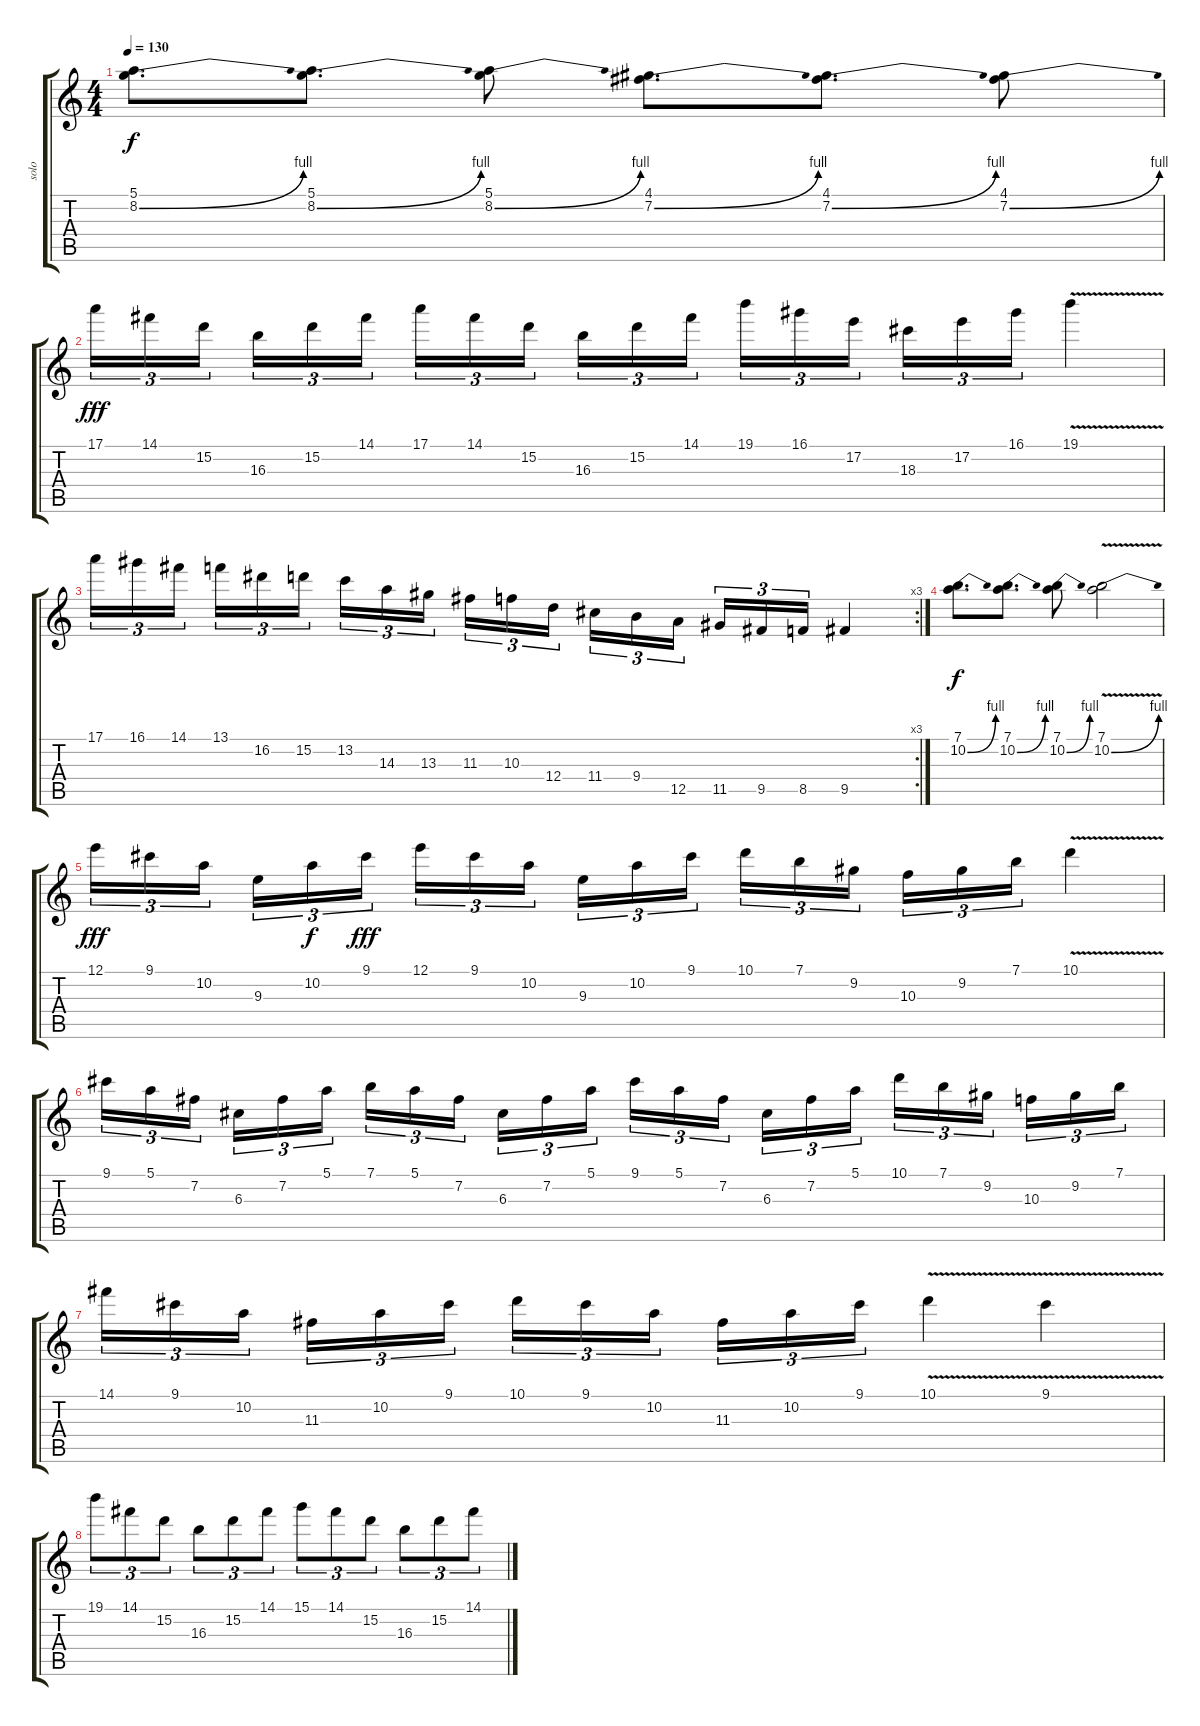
\track ("solo" "solo") {solo instrument overdrivenguitar}
\staff {score tabs}
\tuning (E4 B3 G3 D3 A2 E2) {hide}
\ts (4 4)
\tempo 130
\clef g2
\ks c
(5.1 8.2{be (bend 0 0 60 4)}).8{d dy f} (5.1 8.2{be (bend 0 0 60 4)}).8{d} (5.1 8.2{be (bend 0 0 60 4)}).8 (4.1 7.2{be (bend 0 0 60 4)}).8{d} (4.1 7.2{be (bend 0 0 60 4)}).8{d} (4.1 7.2{be (bend 0 0 60 4)}).8 |
17.1.16{tu (3 2) dy fff} 14.1.16{tu (3 2)} 15.2.16{tu (3 2) beam splitsecondary} 16.3.16{tu (3 2)} 15.2.16{tu (3 2)} 14.1.16{tu (3 2)} 17.1.16{tu (3 2)} 14.1.16{tu (3 2)} 15.2.16{tu (3 2) beam splitsecondary} 16.3.16{tu (3 2)} 15.2.16{tu (3 2)} 14.1.16{tu (3 2)} 19.1.16{tu (3 2)} 16.1.16{tu (3 2)} 17.2.16{tu (3 2) beam splitsecondary} 18.3.16{tu (3 2)} 17.2.16{tu (3 2)} 16.1.16{tu (3 2)} 19.1{v}.4 |
\rc 3
17.1.16{tu (3 2)} 16.1.16{tu (3 2)} 14.1.16{tu (3 2) beam splitsecondary} 13.1.16{tu (3 2)} 16.2.16{tu (3 2)} 15.2.16{tu (3 2)} 13.2.16{tu (3 2)} 14.3.16{tu (3 2)} 13.3.16{tu (3 2) beam splitsecondary} 11.3.16{tu (3 2)} 10.3.16{tu (3 2)} 12.4.16{tu (3 2)} 11.4.16{tu (3 2)} 9.4.16{tu (3 2)} 12.5.16{tu (3 2) beam splitsecondary} 11.5.16{tu (3 2)} 9.5.16{tu (3 2)} 8.5.16{tu (3 2)} 9.5.4 |
(7.1 10.2{be (bend 0 0 60 4)}).8{d dy f} (7.1 10.2{be (bend 0 0 60 4)}).8{d} (7.1 10.2{be (bend 0 0 60 4)}).8 (7.1 10.2{be (bend 0 0 60 4) v}).2 |
12.1.16{tu (3 2) dy fff} 9.1.16{tu (3 2)} 10.2.16{tu (3 2) beam splitsecondary} 9.3.16{tu (3 2)} 10.2.16{tu (3 2) dy f} 9.1.16{tu (3 2) dy fff} 12.1.16{tu (3 2)} 9.1.16{tu (3 2)} 10.2.16{tu (3 2) beam splitsecondary} 9.3.16{tu (3 2)} 10.2.16{tu (3 2)} 9.1.16{tu (3 2)} 10.1.16{tu (3 2)} 7.1.16{tu (3 2)} 9.2.16{tu (3 2) beam splitsecondary} 10.3.16{tu (3 2)} 9.2.16{tu (3 2)} 7.1.16{tu (3 2)} 10.1{v}.4 |
9.1.16{tu (3 2)} 5.1.16{tu (3 2)} 7.2.16{tu (3 2) beam splitsecondary} 6.3.16{tu (3 2)} 7.2.16{tu (3 2)} 5.1.16{tu (3 2)} 7.1.16{tu (3 2)} 5.1.16{tu (3 2)} 7.2.16{tu (3 2) beam splitsecondary} 6.3.16{tu (3 2)} 7.2.16{tu (3 2)} 5.1.16{tu (3 2)} 9.1.16{tu (3 2)} 5.1.16{tu (3 2)} 7.2.16{tu (3 2) beam splitsecondary} 6.3.16{tu (3 2)} 7.2.16{tu (3 2)} 5.1.16{tu (3 2)} 10.1.16{tu (3 2)} 7.1.16{tu (3 2)} 9.2.16{tu (3 2) beam splitsecondary} 10.3.16{tu (3 2)} 9.2.16{tu (3 2)} 7.1.16{tu (3 2)} |
14.1.16{tu (3 2)} 9.1.16{tu (3 2)} 10.2.16{tu (3 2) beam splitsecondary} 11.3.16{tu (3 2)} 10.2.16{tu (3 2)} 9.1.16{tu (3 2)} 10.1.16{tu (3 2)} 9.1.16{tu (3 2)} 10.2.16{tu (3 2) beam splitsecondary} 11.3.16{tu (3 2)} 10.2.16{tu (3 2)} 9.1.16{tu (3 2)} 10.1{v}.4 9.1{v}.4 |
19.1.8{tu (3 2)} 14.1.8{tu (3 2)} 15.2.8{tu (3 2)} 16.3.8{tu (3 2)} 15.2.8{tu (3 2)} 14.1.8{tu (3 2)} 15.1.8{tu (3 2)} 14.1.8{tu (3 2)} 15.2.8{tu (3 2)} 16.3.8{tu (3 2)} 15.2.8{tu (3 2)} 14.1.8{tu (3 2)}
